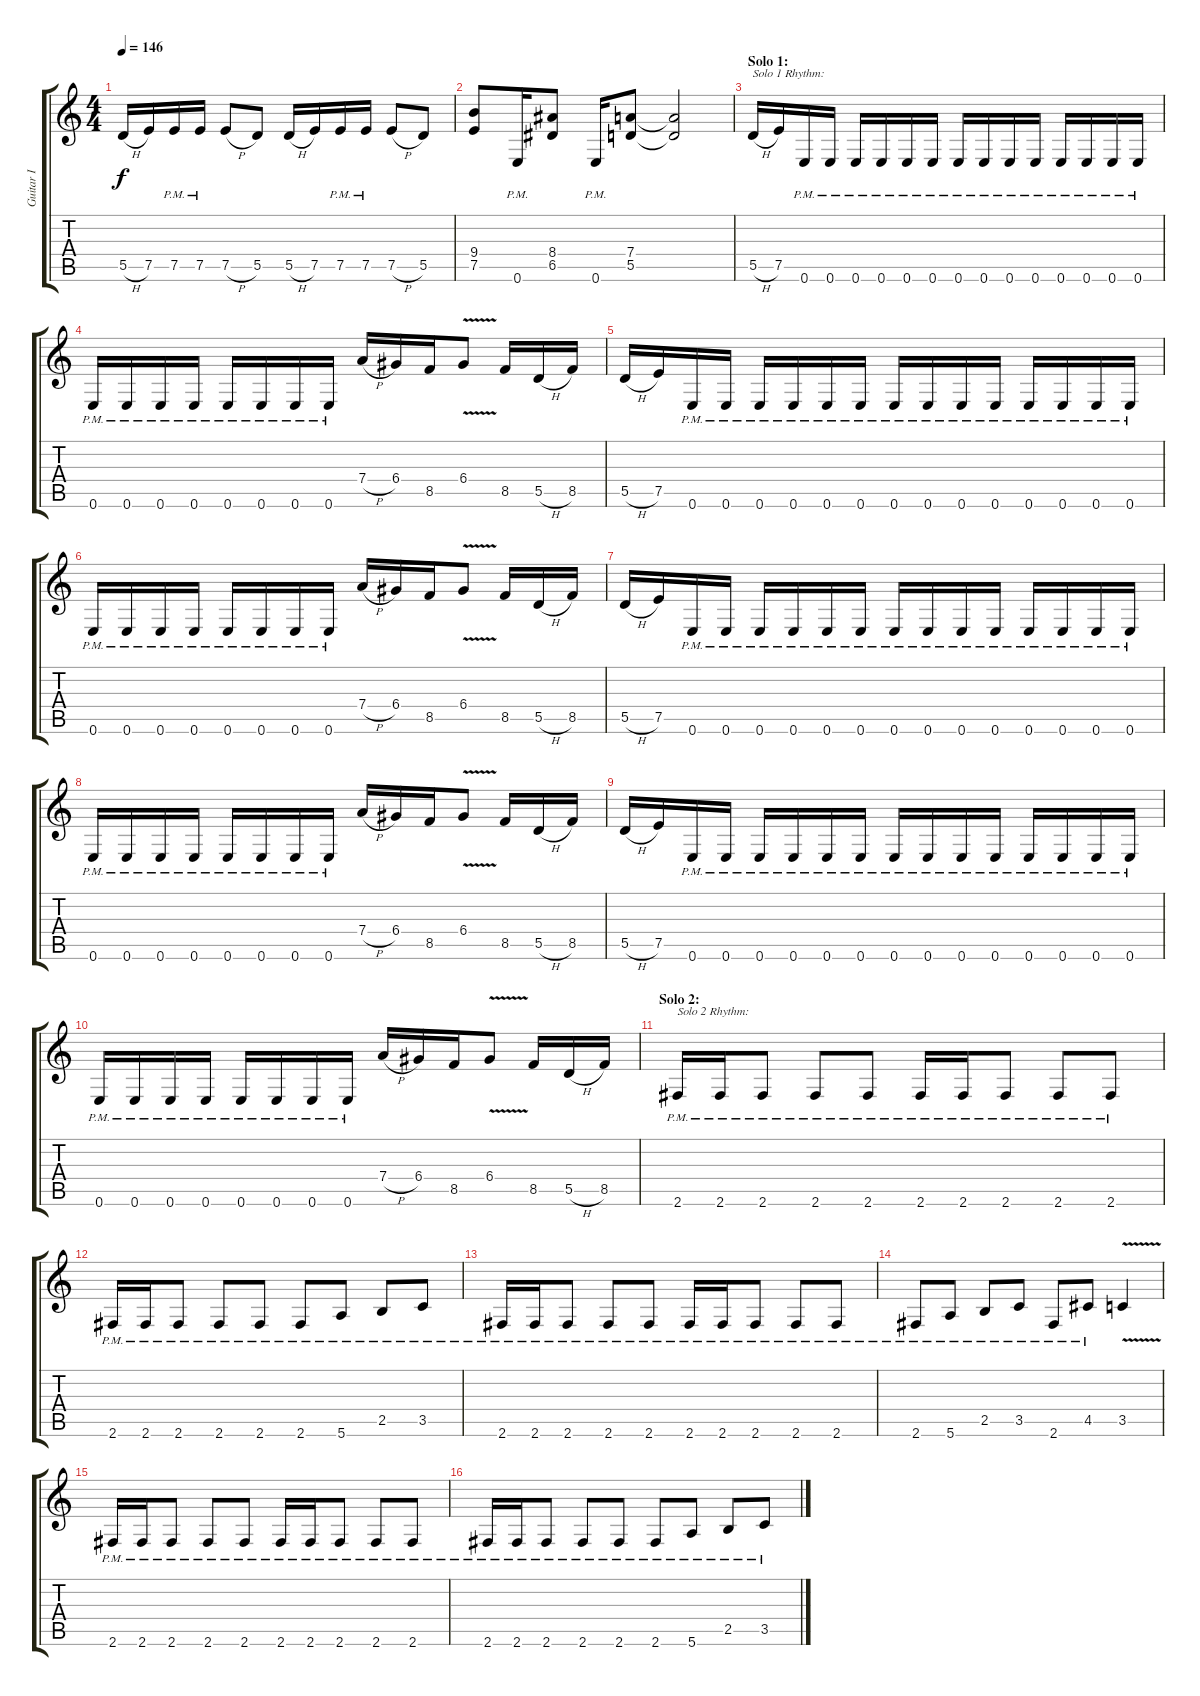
\track ("Guitar I" "Guitar I") {instrument distortionguitar}
\staff {score tabs}
\tuning (E4 B3 G3 D3 A2 E2) {hide}
\ts (4 4)
\tempo 146
\clef g2
\ks c
5.5{h}.16{dy f} 7.5.16 7.5{pm}.16 7.5{pm}.16 7.5{h}.8 5.5.8 5.5{h}.16 7.5.16 7.5{pm}.16 7.5{pm}.16 7.5{h}.8 5.5.8 |
(9.4 7.5).8 0.6{pm}.16 (8.4 6.5).8 0.6{pm}.16 (7.4 5.5).8 (7.4{t} 5.5{t}).2 |
\section ("" "Solo 1:")
5.5{h}.16{txt "Solo 1 Rhythm:" instrument distortionguitar} 7.5.16 0.6{pm}.16 0.6{pm}.16 0.6{pm}.16 0.6{pm}.16 0.6{pm}.16 0.6{pm}.16 0.6{pm}.16 0.6{pm}.16 0.6{pm}.16 0.6{pm}.16 0.6{pm}.16 0.6{pm}.16 0.6{pm}.16 0.6{pm}.16 |
0.6{pm}.16 0.6{pm}.16 0.6{pm}.16 0.6{pm}.16 0.6{pm}.16 0.6{pm}.16 0.6{pm}.16 0.6{pm}.16 7.4{h}.16 6.4.16 8.5.16 6.4{v}.8 8.5.16 5.5{h}.16 8.5.16 |
5.5{h}.16 7.5.16 0.6{pm}.16 0.6{pm}.16 0.6{pm}.16 0.6{pm}.16 0.6{pm}.16 0.6{pm}.16 0.6{pm}.16 0.6{pm}.16 0.6{pm}.16 0.6{pm}.16 0.6{pm}.16 0.6{pm}.16 0.6{pm}.16 0.6{pm}.16 |
0.6{pm}.16 0.6{pm}.16 0.6{pm}.16 0.6{pm}.16 0.6{pm}.16 0.6{pm}.16 0.6{pm}.16 0.6{pm}.16 7.4{h}.16 6.4.16 8.5.16 6.4{v}.8 8.5.16 5.5{h}.16 8.5.16 |
5.5{h}.16 7.5.16 0.6{pm}.16 0.6{pm}.16 0.6{pm}.16 0.6{pm}.16 0.6{pm}.16 0.6{pm}.16 0.6{pm}.16 0.6{pm}.16 0.6{pm}.16 0.6{pm}.16 0.6{pm}.16 0.6{pm}.16 0.6{pm}.16 0.6{pm}.16 |
0.6{pm}.16 0.6{pm}.16 0.6{pm}.16 0.6{pm}.16 0.6{pm}.16 0.6{pm}.16 0.6{pm}.16 0.6{pm}.16 7.4{h}.16 6.4.16 8.5.16 6.4{v}.8 8.5.16 5.5{h}.16 8.5.16 |
5.5{h}.16 7.5.16 0.6{pm}.16 0.6{pm}.16 0.6{pm}.16 0.6{pm}.16 0.6{pm}.16 0.6{pm}.16 0.6{pm}.16 0.6{pm}.16 0.6{pm}.16 0.6{pm}.16 0.6{pm}.16 0.6{pm}.16 0.6{pm}.16 0.6{pm}.16 |
0.6{pm}.16 0.6{pm}.16 0.6{pm}.16 0.6{pm}.16 0.6{pm}.16 0.6{pm}.16 0.6{pm}.16 0.6{pm}.16 7.4{h}.16 6.4.16 8.5.16 6.4{v}.8 8.5.16 5.5{h}.16 8.5.16 |
\section ("" "Solo 2:")
2.6{pm}.16{txt "Solo 2 Rhythm:"} 2.6{pm}.16 2.6{pm}.8 2.6{pm}.8 2.6{pm}.8 2.6{pm}.16 2.6{pm}.16 2.6{pm}.8 2.6{pm}.8 2.6{pm}.8 |
2.6{pm}.16 2.6{pm}.16 2.6{pm}.8 2.6{pm}.8 2.6{pm}.8 2.6{pm}.8 5.6{pm}.8 2.5{pm}.8 3.5{pm}.8 |
2.6{pm}.16 2.6{pm}.16 2.6{pm}.8 2.6{pm}.8 2.6{pm}.8 2.6{pm}.16 2.6{pm}.16 2.6{pm}.8 2.6{pm}.8 2.6{pm}.8 |
2.6{pm}.8 5.6{pm}.8 2.5{pm}.8 3.5{pm}.8 2.6{pm}.8 4.5{pm}.8 3.5{v}.4 |
2.6{pm}.16 2.6{pm}.16 2.6{pm}.8 2.6{pm}.8 2.6{pm}.8 2.6{pm}.16 2.6{pm}.16 2.6{pm}.8 2.6{pm}.8 2.6{pm}.8 |
2.6{pm}.16 2.6{pm}.16 2.6{pm}.8 2.6{pm}.8 2.6{pm}.8 2.6{pm}.8 5.6{pm}.8 2.5{pm}.8 3.5{pm}.8
